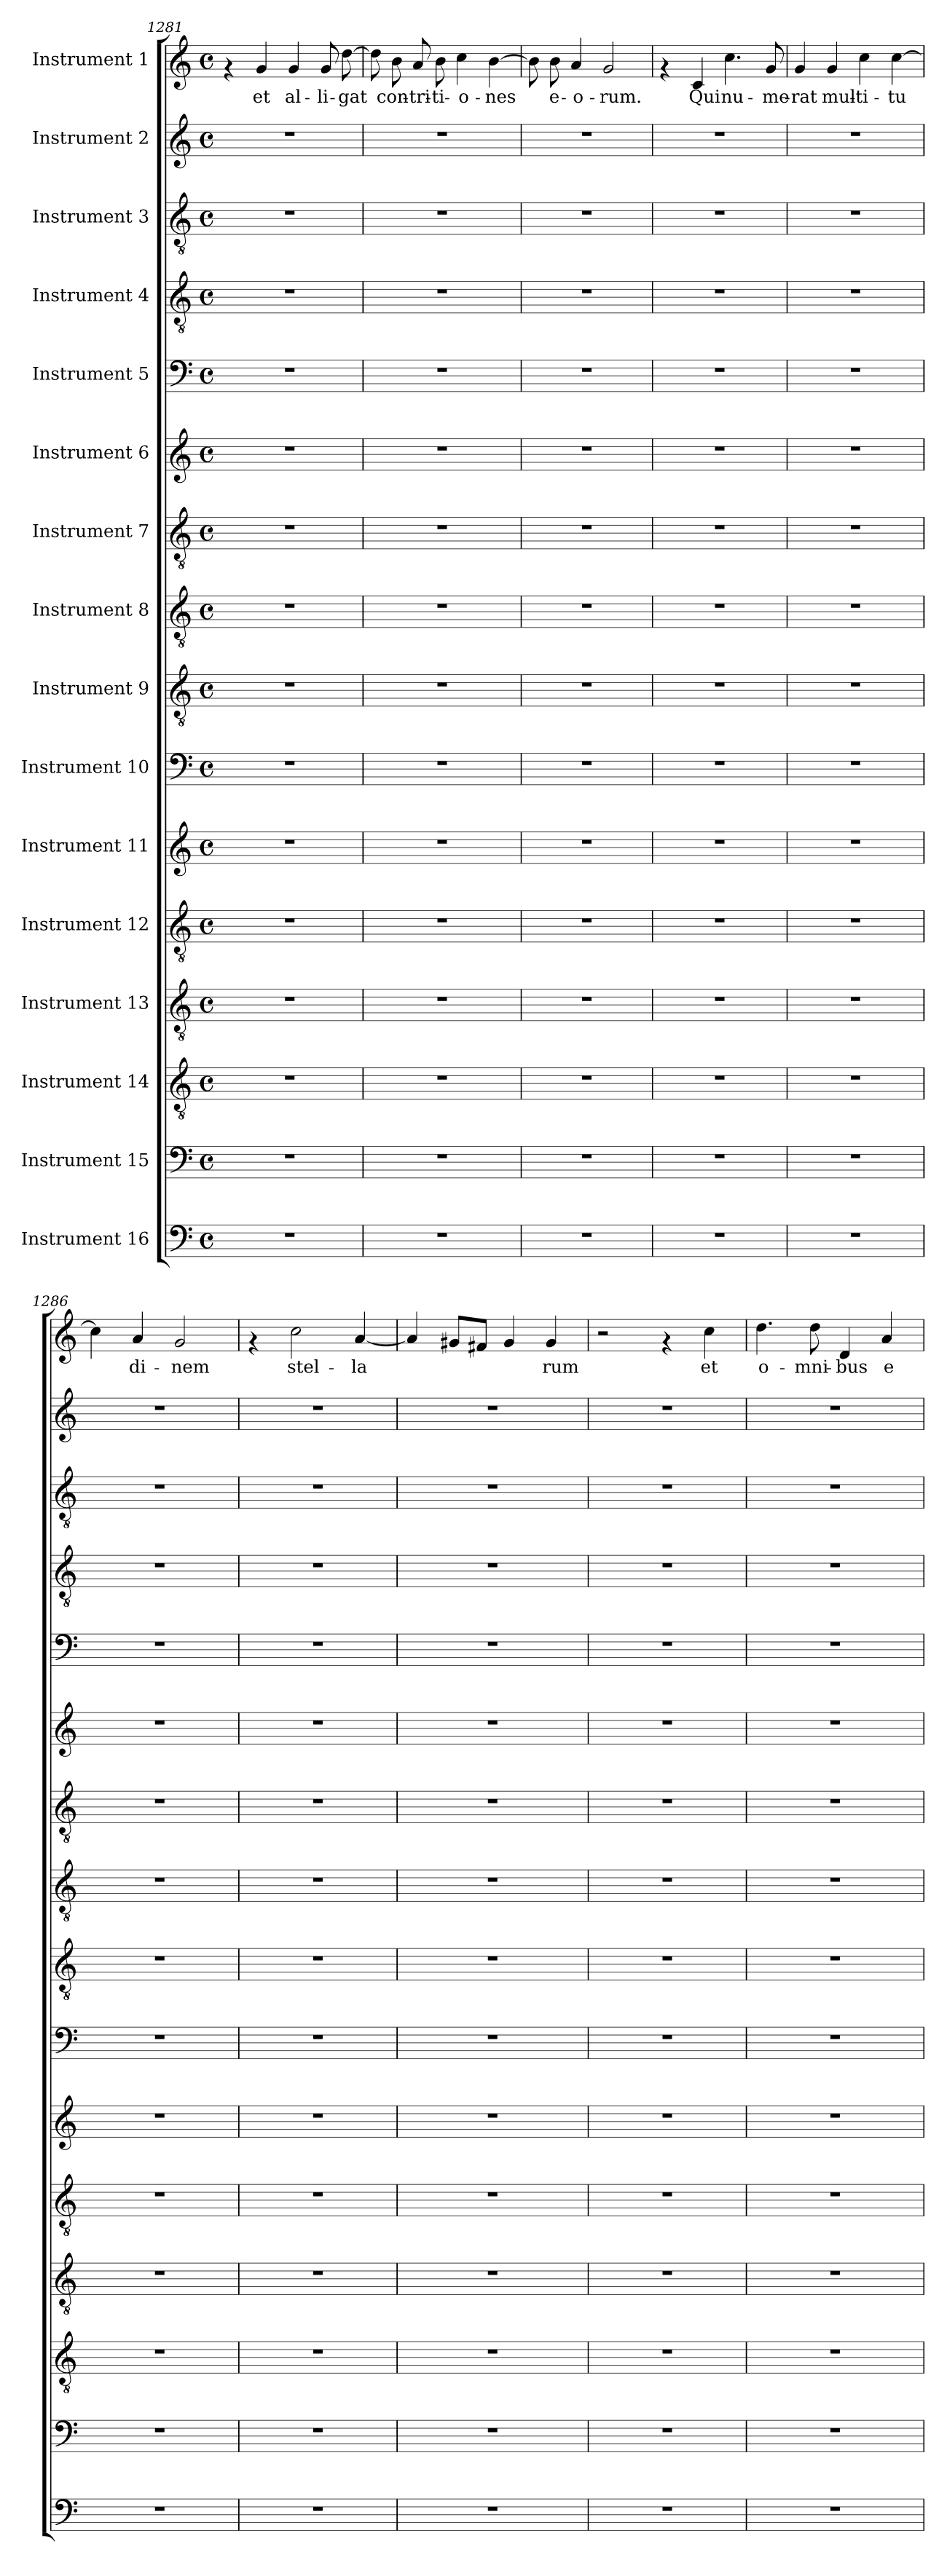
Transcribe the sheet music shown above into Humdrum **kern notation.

**kern	**kern	**kern	**kern	**kern	**kern	**kern	**kern	**kern	**kern	**kern	**kern	**kern	**kern	**kern	**kern	**text
*part16	*part15	*part14	*part13	*part12	*part11	*part10	*part9	*part8	*part7	*part6	*part5	*part4	*part3	*part2	*part1	*part1
*staff16	*staff15	*staff14	*staff13	*staff12	*staff11	*staff10	*staff9	*staff8	*staff7	*staff6	*staff5	*staff4	*staff3	*staff2	*staff1	*staff1
*I"Instrument 16	*I"Instrument 15	*I"Instrument 14	*I"Instrument 13	*I"Instrument 12	*I"Instrument 11	*I"Instrument 10	*I"Instrument 9	*I"Instrument 8	*I"Instrument 7	*I"Instrument 6	*I"Instrument 5	*I"Instrument 4	*I"Instrument 3	*I"Instrument 2	*I"Instrument 1	*
!!LO:LB:g=z
*clefF4	*clefF4	*clefGv2	*clefGv2	*clefGv2	*clefG2	*clefF4	*clefGv2	*clefGv2	*clefGv2	*clefG2	*clefF4	*clefGv2	*clefGv2	*clefG2	*clefG2	*
*k[]	*k[]	*k[]	*k[]	*k[]	*k[]	*k[]	*k[]	*k[]	*k[]	*k[]	*k[]	*k[]	*k[]	*k[]	*k[]	*
*C:	*C:	*C:	*C:	*C:	*C:	*C:	*C:	*C:	*C:	*C:	*C:	*C:	*C:	*C:	*C:	*
*M4/4	*M4/4	*M4/4	*M4/4	*M4/4	*M4/4	*M4/4	*M4/4	*M4/4	*M4/4	*M4/4	*M4/4	*M4/4	*M4/4	*M4/4	*M4/4	*
*met(c)	*met(c)	*met(c)	*met(c)	*met(c)	*met(c)	*met(c)	*met(c)	*met(c)	*met(c)	*met(c)	*met(c)	*met(c)	*met(c)	*met(c)	*met(c)	*
=1281	=1281	=1281	=1281	=1281	=1281	=1281	=1281	=1281	=1281	=1281	=1281	=1281	=1281	=1281	=1281	=1281
1r	1r	1r	1r	1r	1r	1r	1r	1r	1r	1r	1r	1r	1r	1r	4rf	.
!	!	!	!	!	!	!	!	!	!	!	!	!	!	!	!	!LO:LY:b:cj
.	.	.	.	.	.	.	.	.	.	.	.	.	.	.	4g/	et
!	!	!	!	!	!	!	!	!	!	!	!	!	!	!	!	!LO:LY:b:cj
.	.	.	.	.	.	.	.	.	.	.	.	.	.	.	4g/	al-
!	!	!	!	!	!	!	!	!	!	!	!	!	!	!	!	!LO:LY:b:cj
.	.	.	.	.	.	.	.	.	.	.	.	.	.	.	8g/	-li-
!	!	!	!	!	!	!	!	!	!	!	!	!	!	!	!	!LO:LY:b:cj
.	.	.	.	.	.	.	.	.	.	.	.	.	.	.	[>8dd\	-gat
=1282	=1282	=1282	=1282	=1282	=1282	=1282	=1282	=1282	=1282	=1282	=1282	=1282	=1282	=1282	=1282	=1282
!	!	!	!	!	!	!	!	!	!	!	!	!	!	!	!	!LO:LY:b:cj
1r	1r	1r	1r	1r	1r	1r	1r	1r	1r	1r	1r	1r	1r	1r	8dd\]	.
!	!	!	!	!	!	!	!	!	!	!	!	!	!	!	!	!LO:LY:b:cj
.	.	.	.	.	.	.	.	.	.	.	.	.	.	.	8b\	con-
!	!	!	!	!	!	!	!	!	!	!	!	!	!	!	!	!LO:LY:b:cj
.	.	.	.	.	.	.	.	.	.	.	.	.	.	.	8a/	-tri-
!	!	!	!	!	!	!	!	!	!	!	!	!	!	!	!	!LO:LY:b:cj
.	.	.	.	.	.	.	.	.	.	.	.	.	.	.	8b\	-ti-
!	!	!	!	!	!	!	!	!	!	!	!	!	!	!	!	!LO:LY:b:cj
.	.	.	.	.	.	.	.	.	.	.	.	.	.	.	4cc\	-o-
!	!	!	!	!	!	!	!	!	!	!	!	!	!	!	!	!LO:LY:b:cj
.	.	.	.	.	.	.	.	.	.	.	.	.	.	.	[>4b\	-nes
=1283	=1283	=1283	=1283	=1283	=1283	=1283	=1283	=1283	=1283	=1283	=1283	=1283	=1283	=1283	=1283	=1283
!	!	!	!	!	!	!	!	!	!	!	!	!	!	!	!	!LO:LY:b:cj
1r	1r	1r	1r	1r	1r	1r	1r	1r	1r	1r	1r	1r	1r	1r	8b\]	.
!	!	!	!	!	!	!	!	!	!	!	!	!	!	!	!	!LO:LY:b:cj
.	.	.	.	.	.	.	.	.	.	.	.	.	.	.	8b\	e-
!	!	!	!	!	!	!	!	!	!	!	!	!	!	!	!	!LO:LY:b:cj
.	.	.	.	.	.	.	.	.	.	.	.	.	.	.	4a/	-o-
!	!	!	!	!	!	!	!	!	!	!	!	!	!	!	!	!LO:LY:b:cj
.	.	.	.	.	.	.	.	.	.	.	.	.	.	.	2g/	-rum.
=1284	=1284	=1284	=1284	=1284	=1284	=1284	=1284	=1284	=1284	=1284	=1284	=1284	=1284	=1284	=1284	=1284
1r	1r	1r	1r	1r	1r	1r	1r	1r	1r	1r	1r	1r	1r	1r	4rf	.
!	!	!	!	!	!	!	!	!	!	!	!	!	!	!	!	!LO:LY:b:cj
.	.	.	.	.	.	.	.	.	.	.	.	.	.	.	4c/	Qui
!	!	!	!	!	!	!	!	!	!	!	!	!	!	!	!	!LO:LY:b:cj
.	.	.	.	.	.	.	.	.	.	.	.	.	.	.	4.cc\	nu-
!	!	!	!	!	!	!	!	!	!	!	!	!	!	!	!	!LO:LY:b:cj
.	.	.	.	.	.	.	.	.	.	.	.	.	.	.	8g/	-me-
=1285	=1285	=1285	=1285	=1285	=1285	=1285	=1285	=1285	=1285	=1285	=1285	=1285	=1285	=1285	=1285	=1285
!	!	!	!	!	!	!	!	!	!	!	!	!	!	!	!	!LO:LY:b:cj
1r	1r	1r	1r	1r	1r	1r	1r	1r	1r	1r	1r	1r	1r	1r	4g/	-rat
!	!	!	!	!	!	!	!	!	!	!	!	!	!	!	!	!LO:LY:b:cj
.	.	.	.	.	.	.	.	.	.	.	.	.	.	.	4g/	mul-
!	!	!	!	!	!	!	!	!	!	!	!	!	!	!	!	!LO:LY:b:cj
.	.	.	.	.	.	.	.	.	.	.	.	.	.	.	4cc\	-ti-
!	!	!	!	!	!	!	!	!	!	!	!	!	!	!	!	!LO:LY:b:cj
.	.	.	.	.	.	.	.	.	.	.	.	.	.	.	[>4cc\	-tu-
=1286	=1286	=1286	=1286	=1286	=1286	=1286	=1286	=1286	=1286	=1286	=1286	=1286	=1286	=1286	=1286	=1286
!	!	!	!	!	!	!	!	!	!	!	!	!	!	!	!	!LO:LY:b:cj
1r	1r	1r	1r	1r	1r	1r	1r	1r	1r	1r	1r	1r	1r	1r	4cc\]	--
!	!	!	!	!	!	!	!	!	!	!	!	!	!	!	!	!LO:LY:b:cj
.	.	.	.	.	.	.	.	.	.	.	.	.	.	.	4a/	-di-
!	!	!	!	!	!	!	!	!	!	!	!	!	!	!	!	!LO:LY:b:cj
.	.	.	.	.	.	.	.	.	.	.	.	.	.	.	2g/	-nem
!!LO:LB:g=z
=1287	=1287	=1287	=1287	=1287	=1287	=1287	=1287	=1287	=1287	=1287	=1287	=1287	=1287	=1287	=1287	=1287
1r	1r	1r	1r	1r	1r	1r	1r	1r	1r	1r	1r	1r	1r	1r	4rf	.
!	!	!	!	!	!	!	!	!	!	!	!	!	!	!	!	!LO:LY:b:cj
.	.	.	.	.	.	.	.	.	.	.	.	.	.	.	2cc\	stel-
!	!	!	!	!	!	!	!	!	!	!	!	!	!	!	!	!LO:LY:b:cj
.	.	.	.	.	.	.	.	.	.	.	.	.	.	.	[<4a/	-la-
=1288	=1288	=1288	=1288	=1288	=1288	=1288	=1288	=1288	=1288	=1288	=1288	=1288	=1288	=1288	=1288	=1288
!	!	!	!	!	!	!	!	!	!	!	!	!	!	!	!	!LO:LY:b:cj
1r	1r	1r	1r	1r	1r	1r	1r	1r	1r	1r	1r	1r	1r	1r	4a/]	--
!	!	!	!	!	!	!	!	!	!	!	!	!	!	!	!	!LO:LY:b:cj
.	.	.	.	.	.	.	.	.	.	.	.	.	.	.	8g#X/L	--
!	!	!	!	!	!	!	!	!	!	!	!	!	!	!	!	!LO:LY:b:cj
.	.	.	.	.	.	.	.	.	.	.	.	.	.	.	8f#X/J	--
!	!	!	!	!	!	!	!	!	!	!	!	!	!	!	!	!LO:LY:b:cj
.	.	.	.	.	.	.	.	.	.	.	.	.	.	.	4g#/	--
!	!	!	!	!	!	!	!	!	!	!	!	!	!	!	!	!LO:LY:b:cj
.	.	.	.	.	.	.	.	.	.	.	.	.	.	.	4g#/	-rum
=1289	=1289	=1289	=1289	=1289	=1289	=1289	=1289	=1289	=1289	=1289	=1289	=1289	=1289	=1289	=1289	=1289
1r	1r	1r	1r	1r	1r	1r	1r	1r	1r	1r	1r	1r	1r	1r	2r	.
.	.	.	.	.	.	.	.	.	.	.	.	.	.	.	4rf	.
!	!	!	!	!	!	!	!	!	!	!	!	!	!	!	!	!LO:LY:b:cj
.	.	.	.	.	.	.	.	.	.	.	.	.	.	.	4cc\	et
=1290	=1290	=1290	=1290	=1290	=1290	=1290	=1290	=1290	=1290	=1290	=1290	=1290	=1290	=1290	=1290	=1290
!	!	!	!	!	!	!	!	!	!	!	!	!	!	!	!	!LO:LY:b:cj
1r	1r	1r	1r	1r	1r	1r	1r	1r	1r	1r	1r	1r	1r	1r	4.dd\	o-
!	!	!	!	!	!	!	!	!	!	!	!	!	!	!	!	!LO:LY:b:cj
.	.	.	.	.	.	.	.	.	.	.	.	.	.	.	8dd\	-mni-
!	!	!	!	!	!	!	!	!	!	!	!	!	!	!	!	!LO:LY:b:cj
.	.	.	.	.	.	.	.	.	.	.	.	.	.	.	4d/	-bus
!	!	!	!	!	!	!	!	!	!	!	!	!	!	!	!	!LO:LY:b:cj
.	.	.	.	.	.	.	.	.	.	.	.	.	.	.	4a/	e-
=	=	=	=	=	=	=	=	=	=	=	=	=	=	=	=	=
*-	*-	*-	*-	*-	*-	*-	*-	*-	*-	*-	*-	*-	*-	*-	*-	*-
